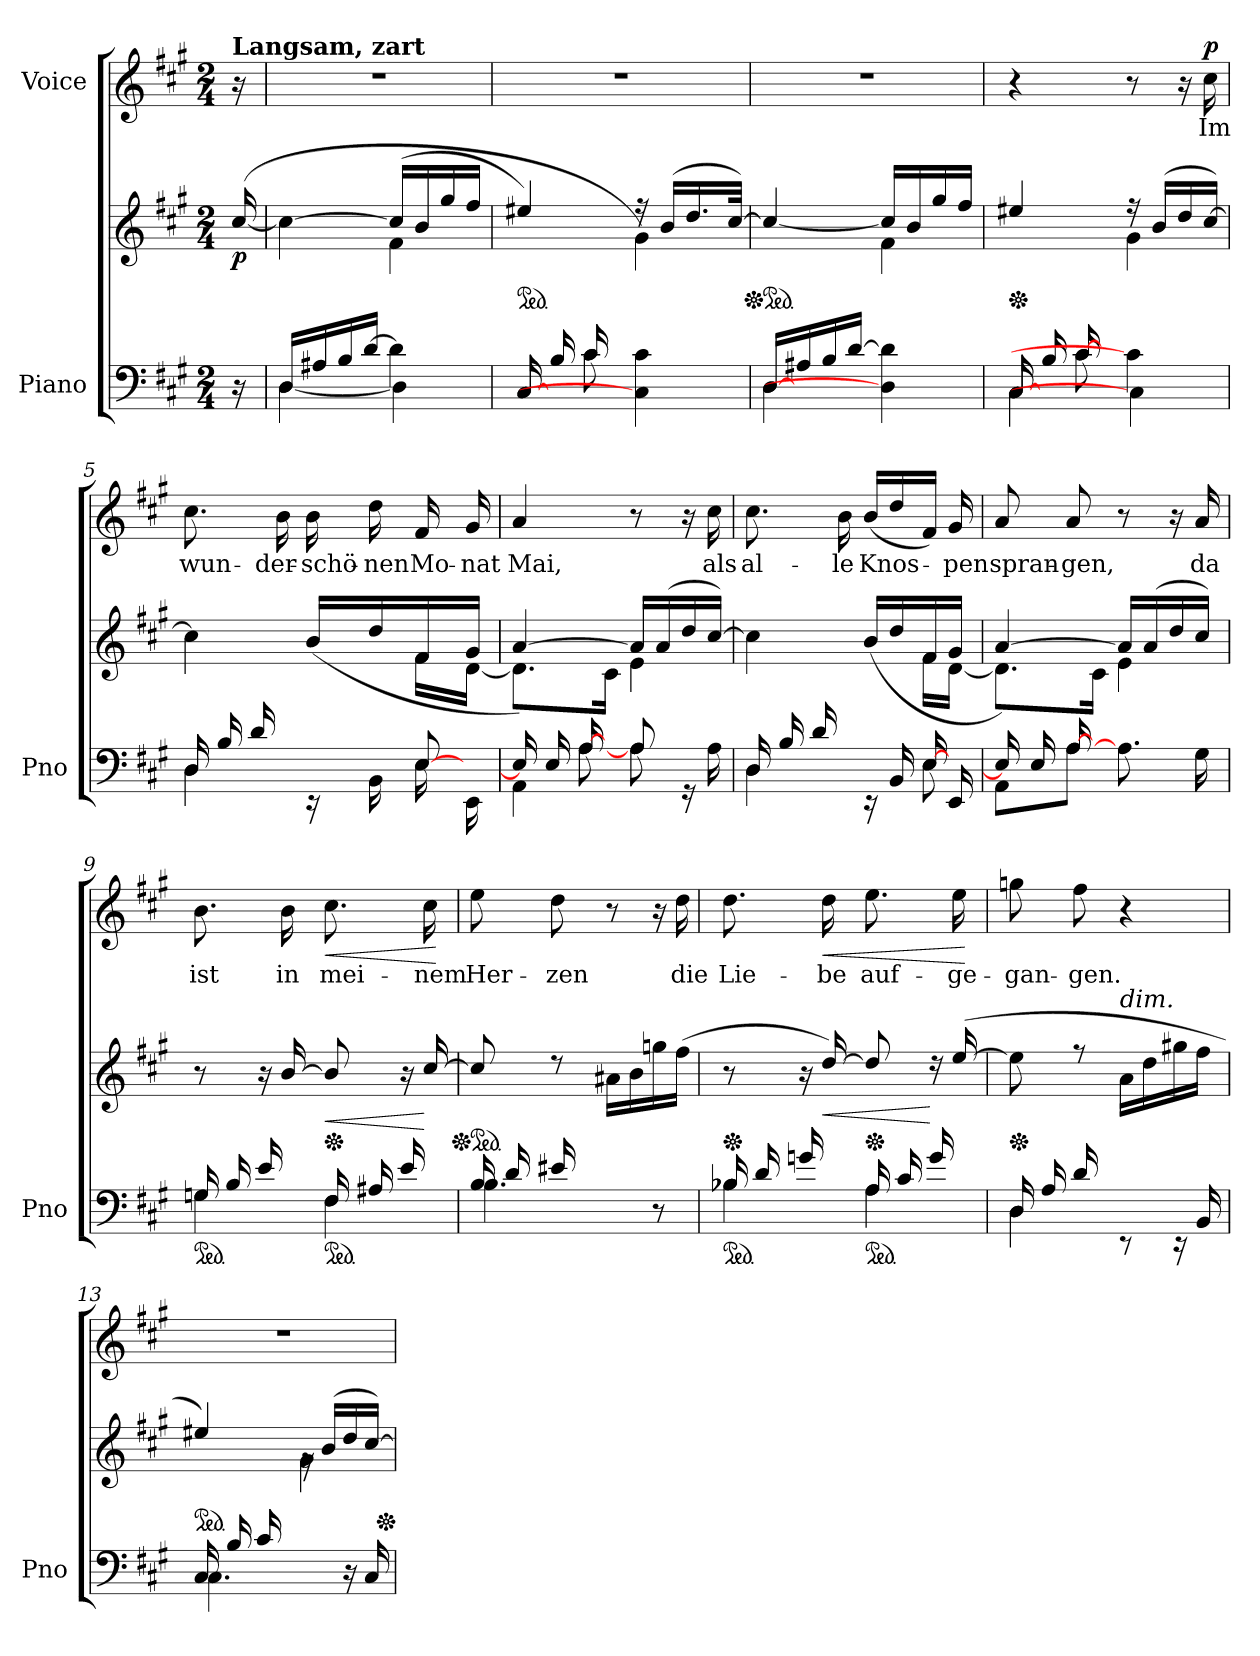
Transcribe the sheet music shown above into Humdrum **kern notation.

**kern	**kern	**dynam	**kern	**text	**dynam
*part2	*part2	*part2	*part1	*part1	*part1
*staff3	*staff2	*staff2/3	*staff1	*staff1	*staff1
*I"Piano	*	*	*I"Voice	*	*
*I'Pno	*	*	*	*	*
*clefF4	*clefG2	*	*clefG2	*	*
*k[f#c#g#]	*k[f#c#g#]	*	*k[f#c#g#]	*	*
*M2/4	*M2/4	*	*M2/4	*	*
*MM35	*MM35	*	*MM35	*	*
=	=	=	=	=	=
!	!	!	!LO:TX:a:B:t=Langsam, zart	!	!
!	!	!LO:DY:b	!	!	!
16r	(>[16cc#/	p	16r	.	.
=1	=1	=1	=1	=1	=1
*^	*^	*	*	*	*
(>16D/LL	[4D\	4cc#\_	4ryy	.	2r	.	.
16A#X/	.	.	.	.	.	.	.
16B/	.	.	.	.	.	.	.
[16d/JJ	.	.	.	.	.	.	.
4d\]	4D\]	(16cc#/LL]	4f#\	.	.	.	.
.	.	16b/	.	.	.	.	.
.	.	16gg#/	.	.	.	.	.
.	.	16ff#/JJ	.	.	.	.	.
=2	=2	=2	=2	=2	=2	=2	=2
*	*^	*	*	*	*	*	*
*	*	*	*ped	*	*	*	*	*
(>[16C#/LL	4C#/	8ryy	4ee#X/)	8.ryy	.	2r	.	.
16B/	.	.	.	.	.	.	.	.
16c#/	.	8c#\	.	.	.	.	.	.
4ryy	.	.	.	16e#X\JJ	.	.	.	.
.	4C#\] 4c#\	4ryy	16r	4g#\)	.	.	.	.
.	.	.	(>16b/LL	.	.	.	.	.
.	.	.	16.dd/	.	.	.	.	.
16ryy	.	.	.	.	.	.	.	.
.	.	.	[32cc#/JJk)	.	.	.	.	.
*	*v	*v	*	*	*	*	*	*
=3	=3	=3	=3	=3	=3	=3	=3
*	*	*Xped	*	*	*	*	*
*	*	*ped	*	*	*	*	*
[16D/LL	4D\	4cc#/_	4ryy	.	2r	.	.
16A#X/	.	.	.	.	.	.	.
16B/	.	.	.	.	.	.	.
[16d/JJ	.	.	.	.	.	.	.
4ryy	4D\] 4d\]	(>16cc#/LL]	4f#\)	.	.	.	.
.	.	16b/	.	.	.	.	.
.	.	16gg#/	.	.	.	.	.
.	.	16ff#/JJ	.	.	.	.	.
!!LO:LB:g=z
=4	=4	=4	=4	=4	=4	=4	=4
*^	*^	*	*	*	*	*	*
*	*	*	*	*Xped	*	*	*	*	*
(>[16C#/LL	4C#/	8ryy	4C#\	4ee#X/)	8.ryy	.	4r	.	.
16B/	.	.	.	.	.	.	.	.	.
[16c#/	.	8c#\	.	.	.	.	.	.	.
4ryy	.	.	.	.	16e#X\JJ	.	.	.	.
.	4c#\]	4ryy	4C#\]	16r	4g#\)	.	8r	.	.
.	.	.	.	(>16b/LL	.	.	.	.	.
.	.	.	.	16dd/	.	.	16r	.	.
!	!	!	!	!	!	!	!	!LO:LY:b	!LO:DY:a
16ryy	.	.	.	[16cc#/JJ)	.	.	16cc#\	Im	p
*	*v	*v	*v	*	*	*	*	*	*
=5	=5	=5	=5	=5	=5	=5	=5
*	*	*	*^	*	*	*	*
!	!	!	!	!	!	!	!LO:LY:b	!
(<16D/LL	4D\	4cc#\]	4.ryy	8.ryy	.	8.cc#\	wun-	.
16B/	.	.	.	.	.	.	.	.
16d/	.	.	.	.	.	.	.	.
!	!	!	!	!	!	!	!LO:LY:b	!
16ryy	.	.	.	16f#\JJ)	.	16b\	-der-	.
!	!	!	!	!	!	!	!LO:LY:b	!
16rEE	8ryy	(>16b/LL	.	4ryy	.	16b\	-schö-	.
!	!	!	!	!	!	!	!LO:LY:b	!
16BB\LL	.	16dd/	.	.	.	16dd\	-nen	.
!	!	!	!	!	!	!	!LO:LY:b	!
[16E\	8E/	16f#/	16f#\LL	.	.	16f#/	Mo-	.
!	!	!	!	!	!	!	!LO:LY:b	!
16EE\JJ	.	16g#/JJ	[16d\JJ	.	.	16g#/	-nat	.
=6	=6	=6	=6	=6	=6	=6	=6	=6
*	*^	*	*	*	*	*	*	*
!	!	!	!	!	!	!	!	!LO:LY:b	!
16E/LL]	4AA\	8ryy	[4a/)	8.d\L]	8.ryy	.	4a/	Mai,	.
16E/	.	.	.	.	.	.	.	.	.
[16A/	.	8A\	.	.	.	.	.	.	.
16ryy	.	.	.	16c#\Jk	16c#\JJ	.	.	.	.
8A/]	8A\	4ryy	16a/LL]	4e\	4ryy	.	8r	.	.
.	.	.	(>16a/	.	.	.	.	.	.
16rGG	8ryy	.	16dd/	.	.	.	16r	.	.
!	!	!	!	!	!	!	!	!LO:LY:b	!
16A\	.	.	[16cc#/JJ)	.	.	.	16cc#\	als	.
*	*v	*v	*	*	*	*	*	*	*
=7	=7	=7	=7	=7	=7	=7	=7	=7
!	!	!	!	!	!	!	!LO:LY:b	!
(<16D/LL	4D\	4cc#\]	4.ryy	8.ryy	.	8.cc#\	al-	.
16B/	.	.	.	.	.	.	.	.
16d/	.	.	.	.	.	.	.	.
!	!	!	!	!	!	!	!LO:LY:b	!
16ryy	.	.	.	16f#\JJ)	.	16b\	-le	.
!	!	!	!	!	!	!	!LO:LY:b	!
16rEE	8ryy	(>16b/LL	.	4ryy	.	(<16b/LL	Knos-	.
16BB/LL	.	16dd/	.	.	.	16dd/	.	.
[16E/	8E\	16f#/	16f#\LL	.	.	16f#/JJ)	.	.
!	!	!	!	!	!	!	!LO:LY:b	!
16EE/JJ	.	16g#/JJ	[16d\JJ	.	.	16g#/	-pen	.
!!LO:LB:g=z
=8	=8	=8	=8	=8	=8	=8	=8	=8
!	!	!	!	!	!	!	!LO:LY:b	!
16E/LL]	8AA\L	[4a/)	8.d\L]	8.ryy	.	8a/	spran-	.
16E/	.	.	.	.	.	.	.	.
!	!	!	!	!	!	!	!LO:LY:b	!
[16A/	8A\J	.	.	.	.	8a/	-gen,	.
16ryy	.	.	16c#\Jk	16c#\JJ	.	.	.	.
8.A\L]	4ryy	16a/LL]	4e\	4ryy	.	8r	.	.
.	.	(>16a/	.	.	.	.	.	.
.	.	16dd/	.	.	.	16r	.	.
!	!	!	!	!	!	!	!LO:LY:b	!
16G#\Jk	.	16cc#/JJ)	.	.	.	16a/	da	.
*	*	*v	*v	*v	*	*	*	*
=9	=9	=9	=9	=9	=9	=9
*ped	*	*	*	*	*	*
*	*	*^	*	*	*	*
!	!	!	!	!	!	!LO:LY:b	!
(<16Gn/LL	4G\	8r	8.ryy	.	8.b\	ist	.
16B/	.	.	.	.	.	.	.
16e/	.	16r	.	.	.	.	.
!	!	!	!	!	!	!LO:LY:b	!
16ryy	.	[16b/	16b\JJ)	.	16b\	in	.
*ped	*	*	*	*	*	*	*
*	*	*Xped	*	*	*	*	*
!	!	!	!	!LO:HP:b	!	!LO:LY:b	!LO:HP:b
(<16F#/LL	4F#\	8b/]	8.ryy	<	8.cc#\	mei-	<
16A#X/	.	.	.	.	.	.	.
16e/	.	16r	.	.	.	.	.
!	!	!	!	!	!	!LO:LY:b	!
16ryy	.	[16cc#/	16cc#\JJ)	[	16cc#\	-nem	.
*v	*v	*	*	*	*	*	*
*	*v	*v	*	*	*	*
.	.	.	.	.	[
=10	=10	=10	=10	=10	=10
*^	*	*	*	*	*
*	*	*Xped	*	*	*	*
*	*	*ped	*	*	*	*
*	*	*^	*	*	*	*
!	!	!	!	!	!	!LO:LY:b	!
(>16B/LL	4.B\	8cc#/]	8.ryy	.	8ee\	Her-	.
16d/	.	.	.	.	.	.	.
!	!	!	!	!	!	!LO:LY:b	!
16e#X/	.	8r	.	.	8dd\	-zen	.
4ryy	.	.	16f#\JJ	.	.	.	.
.	.	16a#X\LL	4ryy	.	8r	.	.
.	.	16b\	.	.	.	.	.
.	8r	16ggn\	.	.	16r	.	.
!	!	!	!	!	!	!LO:LY:b	!
16ryy	.	(16ff#\JJ	.	.	16dd\	die	.
=11	=11	=11	=11	=11	=11	=11	=11
*ped	*	*	*	*	*	*	*
*	*	*Xped	*	*	*	*	*
!	!	!	!	!	!	!LO:LY:b	!
(>16B-X/LL	4B-X\	8r	8.ryy	.	8.dd\	Lie-	.
16d/	.	.	.	.	.	.	.
16gn/	.	16r	.	.	.	.	.
!	!	!	!	!LO:HP:b	!	!LO:LY:b	!LO:HP:b
16ryy	.	[16dd/)	16dd\JJ	<	16dd\	-be	<
*ped	*	*	*	*	*	*	*
*	*	*Xped	*	*	*	*	*
!	!	!	!	!	!	!LO:LY:b	!
16A/LL	4A\	8dd/]	8.ryy	.	8.ee\	auf-	.
16c#/	.	.	.	.	.	.	.
16g/	.	16rdd	.	[	.	.	.
!	!	!	!	!	!	!LO:LY:b	!
16ryy	.	([16ee/	16ee\JJ	.	16ee\	-ge-	.
*v	*v	*	*	*	*	*	*
*	*v	*v	*	*	*	*
.	.	.	.	.	[
=12	=12	=12	=12	=12	=12
*^	*	*	*	*	*
*	*	*Xped	*	*	*	*
*	*	*^	*	*	*	*
!	!	!	!	!	!	!LO:LY:b	!
16D/LL	4D\	8ee\]	8.ryy	.	8ggn\	-gan-	.
16A/	.	.	.	.	.	.	.
!	!	!	!	!	!	!LO:LY:b	!
16d/	.	8rff	.	.	8ff#\	-gen.	.
16ryy	.	.	16f#\JJ	.	.	.	.
!	!	!LO:TX:a:i:t=dim.	!	!	!	!	!
8rEE	4ryy	16a\LL	4ryy	.	4r	.	.
.	.	16dd\	.	.	.	.	.
16rEE	.	16gg#X\	.	.	.	.	.
16BB/	.	16ff#\JJ	.	.	.	.	.
!!LO:LB:g=z
=13	=13	=13	=13	=13	=13	=13	=13
*	*	*ped	*	*	*	*	*
(>16C#/LL	4.C#\	4ee#X/)	8.ryy	.	2r	.	.
16B/	.	.	.	.	.	.	.
16c#/	.	.	.	.	.	.	.
4ryy	.	.	16e#X\JJ	.	.	.	.
.	.	16rg	4g#\)	.	.	.	.
.	.	(>16b/LL	.	.	.	.	.
.	16r	16dd/	.	.	.	.	.
16ryy	16C#/	[16cc#/JJ)	.	.	.	.	.
*	*	*v	*v	*	*	*	*
*	*	*Xped	*	*	*	*
*v	*v	*	*	*	*	*
=	=	=	=	=	=
*-	*-	*-	*-	*-	*-
